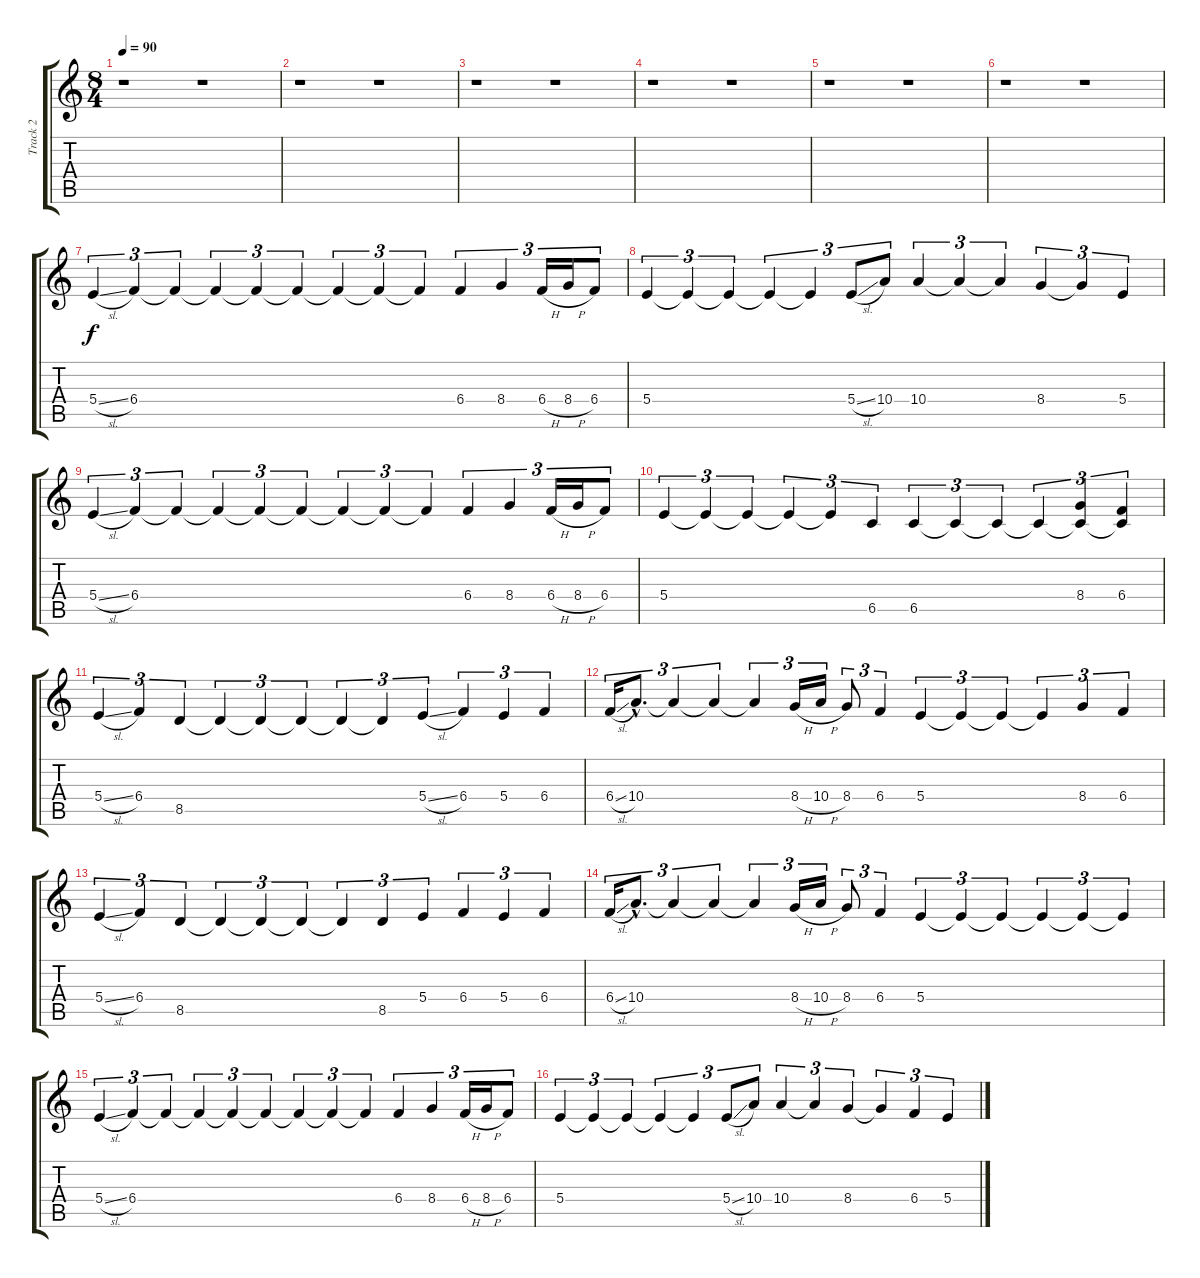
\track ("Track 2" "Track 2") {instrument distortionguitar}
\staff {score tabs}
\tuning (Db4 Ab3 E3 B2 Gb2 Db2) {hide}
\ts (8 4)
\tempo 90
\clef g2
\ks c
r.1{dy f} r.1 |
r.1 r.1 |
r.1 r.1 |
r.1 r.1 |
r.1 r.1 |
r.1 r.1 |
5.4{sl}.4{tu (3 2)} 6.4.4{tu (3 2)} 6.4{t}.4{tu (3 2)} 6.4{t}.4{tu (3 2)} 6.4{t}.4{tu (3 2)} 6.4{t}.4{tu (3 2)} 6.4{t}.4{tu (3 2)} 6.4{t}.4{tu (3 2)} 6.4{t}.4{tu (3 2)} 6.4.4{tu (3 2)} 8.4.4{tu (3 2)} 6.4{h}.16{tu (3 2)} 8.4{h}.16{tu (3 2)} 6.4.8{tu (3 2)} |
5.4.4{tu (3 2)} 5.4{t}.4{tu (3 2)} 5.4{t}.4{tu (3 2)} 5.4{t}.4{tu (3 2)} 5.4{t}.4{tu (3 2)} 5.4{sl}.8{tu (3 2)} 10.4.8{tu (3 2)} 10.4.4{tu (3 2)} 10.4{t}.4{tu (3 2)} 10.4{t}.4{tu (3 2)} 8.4.4{tu (3 2)} 8.4{t}.4{tu (3 2)} 5.4.4{tu (3 2)} |
5.4{sl}.4{tu (3 2)} 6.4.4{tu (3 2)} 6.4{t}.4{tu (3 2)} 6.4{t}.4{tu (3 2)} 6.4{t}.4{tu (3 2)} 6.4{t}.4{tu (3 2)} 6.4{t}.4{tu (3 2)} 6.4{t}.4{tu (3 2)} 6.4{t}.4{tu (3 2)} 6.4.4{tu (3 2)} 8.4.4{tu (3 2)} 6.4{h}.16{tu (3 2)} 8.4{h}.16{tu (3 2)} 6.4.8{tu (3 2)} |
5.4.4{tu (3 2)} 5.4{t}.4{tu (3 2)} 5.4{t}.4{tu (3 2)} 5.4{t}.4{tu (3 2)} 5.4{t}.4{tu (3 2)} 6.5.4{tu (3 2)} 6.5.4{tu (3 2)} 6.5{t}.4{tu (3 2)} 6.5{t}.4{tu (3 2)} 6.5{t}.4{tu (3 2)} (8.4 6.5{t}).4{tu (3 2)} (6.4 6.5{t}).4{tu (3 2)} |
5.4{sl}.4{tu (3 2)} 6.4.4{tu (3 2)} 8.5.4{tu (3 2)} 8.5{t}.4{tu (3 2)} 8.5{t}.4{tu (3 2)} 8.5{t}.4{tu (3 2)} 8.5{t}.4{tu (3 2)} 8.5{t}.4{tu (3 2)} 5.4{sl}.4{tu (3 2)} 6.4.4{tu (3 2)} 5.4.4{tu (3 2)} 6.4.4{tu (3 2)} |
6.4{sl}.16{tu (3 2)} 10.4{hac}.8{d tu (3 2)} 10.4{t}.4{tu (3 2)} 10.4{t}.4{tu (3 2)} 10.4{t}.4{tu (3 2)} 8.4{h}.16{tu (3 2)} 10.4{h}.16{tu (3 2)} 8.4.8{tu (3 2)} 6.4.4{tu (3 2)} 5.4.4{tu (3 2)} 5.4{t}.4{tu (3 2)} 5.4{t}.4{tu (3 2)} 5.4{t}.4{tu (3 2)} 8.4.4{tu (3 2)} 6.4.4{tu (3 2)} |
5.4{sl}.4{tu (3 2)} 6.4.4{tu (3 2)} 8.5.4{tu (3 2)} 8.5{t}.4{tu (3 2)} 8.5{t}.4{tu (3 2)} 8.5{t}.4{tu (3 2)} 8.5{t}.4{tu (3 2)} 8.5.4{tu (3 2)} 5.4.4{tu (3 2)} 6.4.4{tu (3 2)} 5.4.4{tu (3 2)} 6.4.4{tu (3 2)} |
6.4{sl}.16{tu (3 2)} 10.4{hac}.8{d tu (3 2)} 10.4{t}.4{tu (3 2)} 10.4{t}.4{tu (3 2)} 10.4{t}.4{tu (3 2)} 8.4{h}.16{tu (3 2)} 10.4{h}.16{tu (3 2)} 8.4.8{tu (3 2)} 6.4.4{tu (3 2)} 5.4.4{tu (3 2)} 5.4{t}.4{tu (3 2)} 5.4{t}.4{tu (3 2)} 5.4{t}.4{tu (3 2)} 5.4{t}.4{tu (3 2)} 5.4{t}.4{tu (3 2)} |
5.4{sl}.4{tu (3 2)} 6.4.4{tu (3 2)} 6.4{t}.4{tu (3 2)} 6.4{t}.4{tu (3 2)} 6.4{t}.4{tu (3 2)} 6.4{t}.4{tu (3 2)} 6.4{t}.4{tu (3 2)} 6.4{t}.4{tu (3 2)} 6.4{t}.4{tu (3 2)} 6.4.4{tu (3 2)} 8.4.4{tu (3 2)} 6.4{h}.16{tu (3 2)} 8.4{h}.16{tu (3 2)} 6.4.8{tu (3 2)} |
5.4.4{tu (3 2)} 5.4{t}.4{tu (3 2)} 5.4{t}.4{tu (3 2)} 5.4{t}.4{tu (3 2)} 5.4{t}.4{tu (3 2)} 5.4{sl}.8{tu (3 2)} 10.4.8{tu (3 2)} 10.4.4{tu (3 2)} 10.4{t}.4{tu (3 2)} 8.4.4{tu (3 2)} 8.4{t}.4{tu (3 2)} 6.4.4{tu (3 2)} 5.4.4{tu (3 2)}
